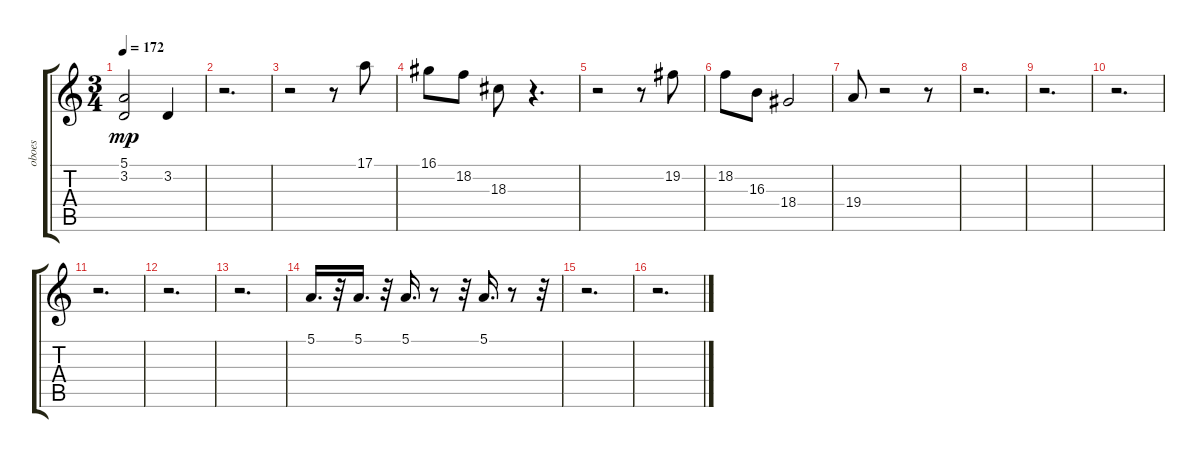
\track ("oboes" "oboes") {instrument oboe}
\staff {score tabs}
\tuning (E4 B3 G3 D3 A2 E2) {hide}
\ts (3 4)
\tempo 172
\clef g2
\ks c
(5.1 3.2).2{dy mp} 3.2.4 |
r.2{d} |
r.2 r.8 17.1.8 |
16.1.8 18.2.8 18.3.8 r.4{d} |
r.2 r.8 19.2.8 |
18.2.8 16.3.8 18.4.2 |
19.4.8 r.2 r.8 |
r.2{d} |
r.2{d} |
r.2{d} |
r.2{d} |
r.2{d} |
r.2{d} |
5.1.16{d} r.32 5.1.16{d} r.32 5.1.16{d} r.8 r.32 5.1.16{d} r.8 r.32 |
r.2{d} |
r.2{d}
